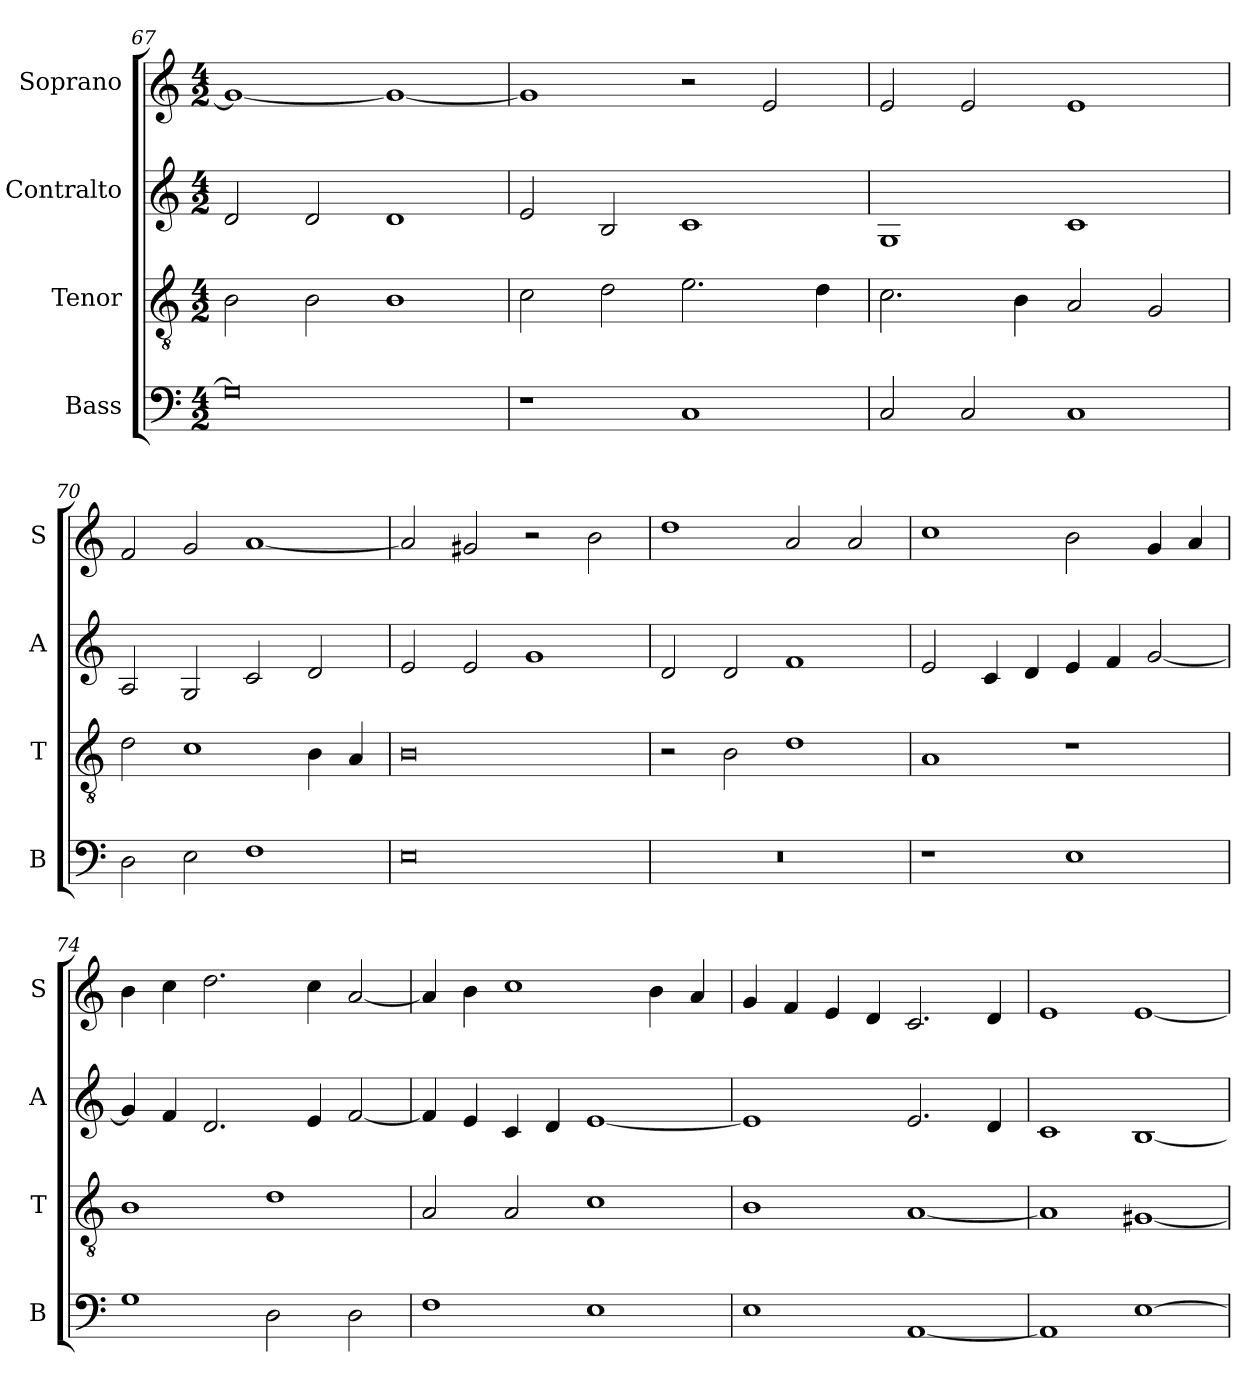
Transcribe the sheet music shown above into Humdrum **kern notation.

**kern	**kern	**kern	**kern
*part4	*part3	*part2	*part1
*staff4	*staff3	*staff2	*staff1
*I"Bass	*I"Tenor	*I"Contralto	*I"Soprano
*I'B	*I'T	*I'A	*I'S
*clefF4	*clefGv2	*clefG2	*clefG2
*k[]	*k[]	*k[]	*k[]
*A:aeo	*A:aeo	*A:aeo	*A:aeo
*M4/2	*M4/2	*M4/2	*M4/2
=67	=67	=67	=67
0G]	2B	2d	1g_
.	2B	2d	.
.	1B	1d	1g_
=68	=68	=68	=68
1r	2c	2e	1g]
.	2d	2B	.
1C	2.e	1c	2r
.	.	.	2e
.	4d	.	.
=69	=69	=69	=69
2C	2.c	1G	2e
2C	.	.	2e
.	4B	.	.
1C	2A	1c	1e
.	2G	.	.
=70	=70	=70	=70
2D	2d	2A	2f
2E	1c	2G	2g
1F	.	2c	[1a
.	4B	2d	.
.	4A	.	.
=71	=71	=71	=71
0E	0B	2e	2a]
.	.	2e	2g#X
.	.	1g	2r
.	.	.	2b
=72	=72	=72	=72
0r	2r	2d	1dd
.	2B	2d	.
.	1d	1f	2a
.	.	.	2a
=73	=73	=73	=73
1r	1A	2e	1cc
.	.	4c	.
.	.	4d	.
1E	1r	4e	2b
.	.	4f	.
.	.	[2g	4g
.	.	.	4a
=74	=74	=74	=74
1G	1B	4g]	4b
.	.	4f	4cc
.	.	2.d	2.dd
2D	1d	.	.
.	.	4e	4cc
2D	.	[2f	[2a
=75	=75	=75	=75
1F	2A	4f]	4a]
.	.	4e	4b
.	2A	4c	1cc
.	.	4d	.
1E	1c	[1e	.
.	.	.	4b
.	.	.	4a
=76	=76	=76	=76
1E	1B	1e]	4g
.	.	.	4f
.	.	.	4e
.	.	.	4d
[1AA	[1A	2.e	2.c
.	.	4d	4d
=77	=77	=77	=77
1AA]	1A]	1c	1e
[1E	[1G#X	[1B	[1e
=	=	=	=
*-	*-	*-	*-
